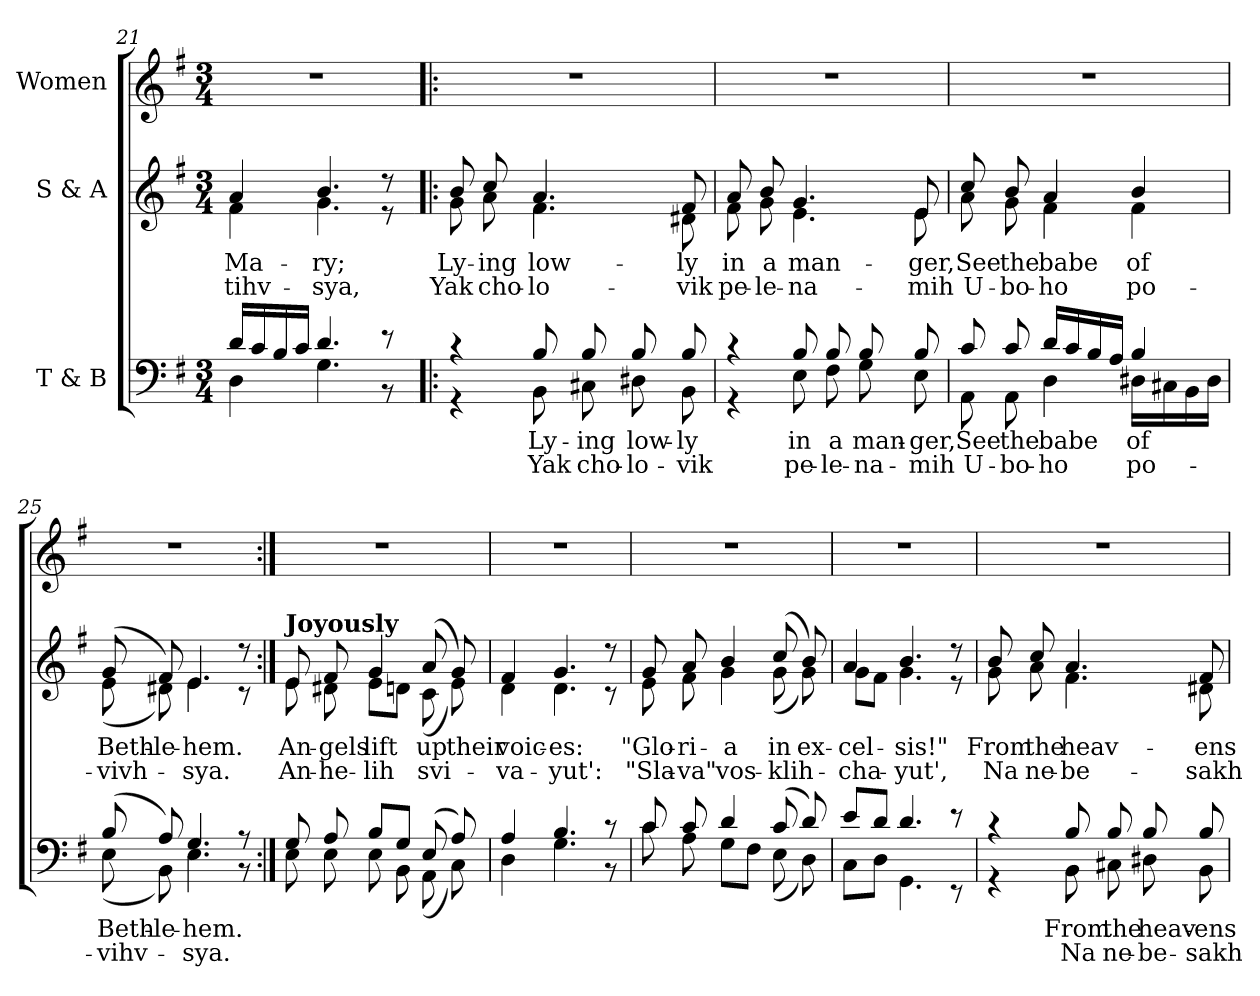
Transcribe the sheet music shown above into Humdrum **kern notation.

**kern	**text	**text	**kern	**text	**text	**kern
*part3	*part3	*part3	*part2	*part2	*part2	*part1
*staff3	*staff3	*staff3	*staff2	*staff2	*staff2	*staff1
*I"T & B	*	*	*I"S & A	*	*	*I"Women
*clefF4	*	*	*clefG2	*	*	*clefG2
*k[f#]	*	*	*k[f#]	*	*	*k[f#]
*e:	*	*	*e:	*	*	*e:
*M3/4	*	*	*M3/4	*	*	*M3/4
=21	=21	=21	=21	=21	=21	=21
*^	*	*	*	*	*	*
!	!	!	!	!	!LO:LY:b	!LO:LY:b	!
*	*	*	*	*^	*	*	*
16d/LL	4D\	.	.	4a/	4f#\	Ma-	-tihv-	2.r
16c/	.	.	.	.	.	.	.	.
16B/	.	.	.	.	.	.	.	.
16c/JJ	.	.	.	.	.	.	.	.
!	!	!	!	!	!	!LO:LY:b	!LO:LY:b	!
4.d/	4.G\	.	.	4.b/	4.g\	-ry;	-sya,	.
8r	8r	.	.	8r	8r	.	.	.
!!LO:LB:g=z
=22!|:	=22!|:	=22!|:	=22!|:	=22!|:	=22!|:	=22!|:	=22!|:	=22!|:
!	!	!	!	!	!	!LO:LY:b	!LO:LY:b	!
4r	4r	.	.	8b/	8g\	Ly-	Yak	2.r
!	!	!	!	!	!	!LO:LY:b	!LO:LY:b	!
.	.	.	.	8cc/	8a\	-ing	cho-	.
!	!	!LO:LY:b	!LO:LY:b	!	!	!	!	!
!	!	!	!	!	!	!LO:LY:b	!LO:LY:b	!
8B/	8BB\	Ly-	Yak	4.a/	4.f#\	low-	-lo-	.
!	!	!LO:LY:b	!LO:LY:b	!	!	!	!	!
8B/	8C#X\	-ing	cho-	.	.	.	.	.
!	!	!LO:LY:b	!LO:LY:b	!	!	!	!	!
8B/	8D#X\	low-	-lo-	.	.	.	.	.
!	!	!LO:LY:b	!LO:LY:b	!	!	!	!	!
!	!	!	!	!	!	!LO:LY:b	!LO:LY:b	!
8B/	8BB\	-ly	-vik	8f#/	8d#X\	-ly	-vik	.
=23	=23	=23	=23	=23	=23	=23	=23	=23
!	!	!	!	!	!	!LO:LY:b	!LO:LY:b	!
4r	4r	.	.	8a/	8f#\	in	pe-	2.r
!	!	!	!	!	!	!LO:LY:b	!LO:LY:b	!
.	.	.	.	8b/	8g\	a	-le-	.
!	!	!LO:LY:b	!LO:LY:b	!	!	!	!	!
!	!	!	!	!	!	!LO:LY:b	!LO:LY:b	!
8B/	8E\	in	pe-	4.g/	4.e\	man-	-na-	.
!	!	!LO:LY:b	!LO:LY:b	!	!	!	!	!
8B/	8F#\	a	-le-	.	.	.	.	.
!	!	!LO:LY:b	!LO:LY:b	!	!	!	!	!
8B/	8G\	man-	-na-	.	.	.	.	.
!	!	!LO:LY:b	!LO:LY:b	!	!	!	!	!
!	!	!	!	!	!	!LO:LY:b	!LO:LY:b	!
8B/	8E\	-ger,	-mih	8e/	8e\	-ger,	-mih	.
=24	=24	=24	=24	=24	=24	=24	=24	=24
!	!	!LO:LY:b	!LO:LY:b	!	!	!	!	!
!	!	!	!	!	!	!LO:LY:b	!LO:LY:b	!
8c/	8AA\	See	U-	8cc/	8a\	See	U-	2.r
!	!	!LO:LY:b	!LO:LY:b	!	!	!	!	!
!	!	!	!	!	!	!LO:LY:b	!LO:LY:b	!
8c/	8AA\	the	-bo-	8b/	8g\	the	-bo-	.
!	!	!LO:LY:b	!LO:LY:b	!	!	!	!	!
!	!	!	!	!	!	!LO:LY:b	!LO:LY:b	!
16d/LL	4D\	babe	-ho	4a/	4f#\	babe	-ho	.
16c/	.	.	.	.	.	.	.	.
16B/	.	.	.	.	.	.	.	.
16A/JJ	.	.	.	.	.	.	.	.
!	!	!LO:LY:b	!LO:LY:b	!	!	!	!	!
!	!	!	!	!	!	!LO:LY:b	!LO:LY:b	!
4B/	16D#X\LL	of	po-	4b/	4f#\	of	po-	.
.	16C#X\	.	.	.	.	.	.	.
.	16BB\	.	.	.	.	.	.	.
.	16D#\JJ	.	.	.	.	.	.	.
=25	=25	=25	=25	=25	=25	=25	=25	=25
!	!	!LO:LY:b	!LO:LY:b	!	!	!	!	!
!	!	!	!	!	!	!LO:LY:b	!LO:LY:b	!
(8B/	(<8E\	Beth-	-vihv-	(8g/	(<8e\	Beth-	-vivh-	2.r
!	!	!LO:LY:b	!	!	!	!	!	!
!	!	!	!	!	!	!LO:LY:b	!	!
8A/)	8BB\)	-le-	.	8f#/)	8d#X\)	-le-	.	.
!	!	!LO:LY:b	!LO:LY:b	!	!	!	!	!
!	!	!	!	!	!	!LO:LY:b	!LO:LY:b	!
4.G/	4.E\	-hem.	-sya.	4.e/	4.e\	-hem.	-sya.	.
8r	8r	.	.	8r	8r	.	.	.
!!LO:LB:g=z
=26:|!	=26:|!	=26:|!	=26:|!	=26:|!	=26:|!	=26:|!	=26:|!	=26:|!
!	!	!	!	!LO:TX:a:B:t=Joyously	!	!	!	!
!	!	!	!	!	!	!LO:LY:b	!LO:LY:b	!
8G/	8E\	.	.	8e/	8e\	An-	An-	2.r
!	!	!	!	!	!	!LO:LY:b	!LO:LY:b	!
8A/	8E\	.	.	8f#/	8d#X\	-gels	-he-	.
!	!	!	!	!	!	!LO:LY:b	!LO:LY:b	!
8B/L	8E\	.	.	4g/	8e\L	lift	-lih	.
8G/J	8BB\	.	.	.	8dn\J	.	.	.
!	!	!	!	!	!	!LO:LY:b	!LO:LY:b	!
(8E/	(<8AA\	.	.	(8a/	(<8c\	up	svi-	.
!	!	!	!	!	!	!LO:LY:b	!	!
8A/)	8C\)	.	.	8g/)	8e\)	their	.	.
=27	=27	=27	=27	=27	=27	=27	=27	=27
!	!	!	!	!	!	!LO:LY:b	!LO:LY:b	!
4A/	4D\	.	.	4f#/	4d\	voic-	-va-	2.r
!	!	!	!	!	!	!LO:LY:b	!LO:LY:b	!
4.B/	4.G\	.	.	4.g/	4.d\	-es:	-yut':	.
8r	8r	.	.	8r	8r	.	.	.
=28	=28	=28	=28	=28	=28	=28	=28	=28
!	!	!	!	!	!	!LO:LY:b	!LO:LY:b	!
8c/	8c\	.	.	8g/	8e\	"Glo-	"Sla-	2.r
!	!	!	!	!	!	!LO:LY:b	!LO:LY:b	!
8c/	8A\	.	.	8a/	8f#\	-ri-	-va"	.
!	!	!	!	!	!	!LO:LY:b	!LO:LY:b	!
4d/	8G\L	.	.	4b/	4g\	-a	vos-	.
.	8F#\J	.	.	.	.	.	.	.
!	!	!	!	!	!	!LO:LY:b	!LO:LY:b	!
(8c/	(<8E\	.	.	(8cc/	(<8g\	in	-klih-	.
!	!	!	!	!	!	!LO:LY:b	!	!
8d/)	8D\)	.	.	8b/)	8g\)	ex-	.	.
=29	=29	=29	=29	=29	=29	=29	=29	=29
!	!	!	!	!	!	!LO:LY:b	!LO:LY:b	!
8e/L	8C\L	.	.	4a/	8g\L	-cel-	-cha-	2.r
8d/J	8D\J	.	.	.	8f#\J	.	.	.
!	!	!	!	!	!	!LO:LY:b	!LO:LY:b	!
4.d/	4.GG\	.	.	4.b/	4.g\	-sis!"	-yut',	.
8r	8r	.	.	8r	8r	.	.	.
!!LO:LB:g=z
=30	=30	=30	=30	=30	=30	=30	=30	=30
!	!	!	!	!	!	!LO:LY:b	!LO:LY:b	!
4r	4r	.	.	8b/	8g\	From	Na	2.r
!	!	!	!	!	!	!LO:LY:b	!LO:LY:b	!
.	.	.	.	8cc/	8a\	the	ne-	.
!	!	!LO:LY:b	!LO:LY:b	!	!	!	!	!
!	!	!	!	!	!	!LO:LY:b	!LO:LY:b	!
8B/	8BB\	From	Na	4.a/	4.f#\	heav-	-be-	.
!	!	!LO:LY:b	!LO:LY:b	!	!	!	!	!
8B/	8C#X\	the	ne-	.	.	.	.	.
!	!	!LO:LY:b	!LO:LY:b	!	!	!	!	!
8B/	8D#X\	heav-	-be-	.	.	.	.	.
!	!	!LO:LY:b	!LO:LY:b	!	!	!	!	!
!	!	!	!	!	!	!LO:LY:b	!LO:LY:b	!
8B/	8BB\	-ens	-sakh	8f#/	8d#X\	-ens	-sakh	.
*v	*v	*	*	*	*	*	*	*
*	*	*	*v	*v	*	*	*
=	=	=	=	=	=	=
*-	*-	*-	*-	*-	*-	*-
